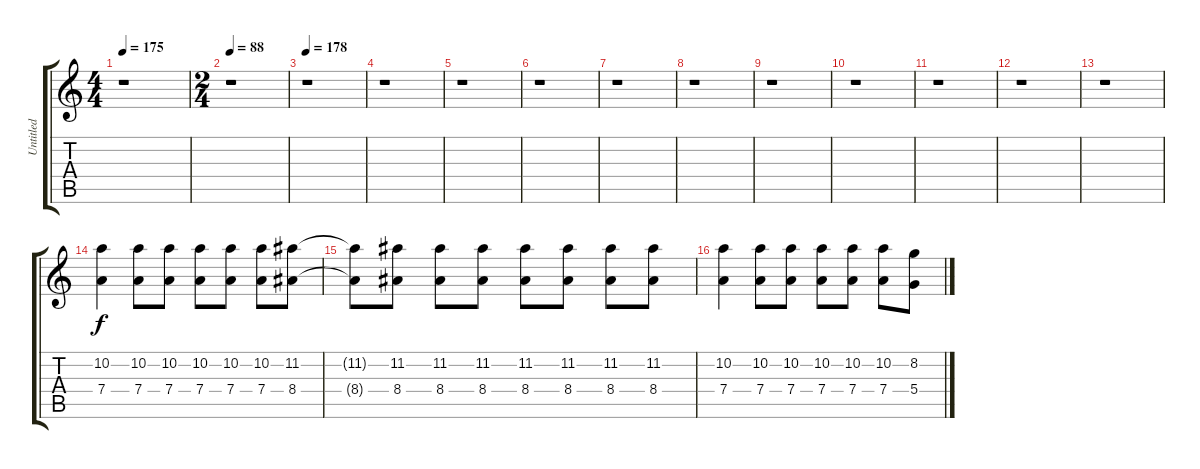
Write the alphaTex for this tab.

\track ("Untitled" "Untitled") {instrument overdrivenguitar}
\staff {score tabs}
\tuning (E4 B3 G3 D3 A2 E2) {hide}
\ts (4 4)
\tempo 175
\clef g2
\ks c
r.1{dy f} |
\ts (2 4)
\tempo 88
r.1 |
\tempo 178
r.1 |
r.1 |
r.1 |
r.1 |
r.1 |
r.1 |
r.1 |
r.1 |
r.1 |
r.1 |
r.1 |
(10.2 7.4).4 (10.2 7.4).8 (10.2 7.4).8 (10.2 7.4).8 (10.2 7.4).8 (10.2 7.4).8 (11.2 8.4).8 |
(11.2{t} 8.4{t}).8 (11.2 8.4).8 (11.2 8.4).8 (11.2 8.4).8 (11.2 8.4).8 (11.2 8.4).8 (11.2 8.4).8 (11.2 8.4).8 |
(10.2 7.4).4 (10.2 7.4).8 (10.2 7.4).8 (10.2 7.4).8 (10.2 7.4).8 (10.2 7.4).8 (8.2 5.4).8
